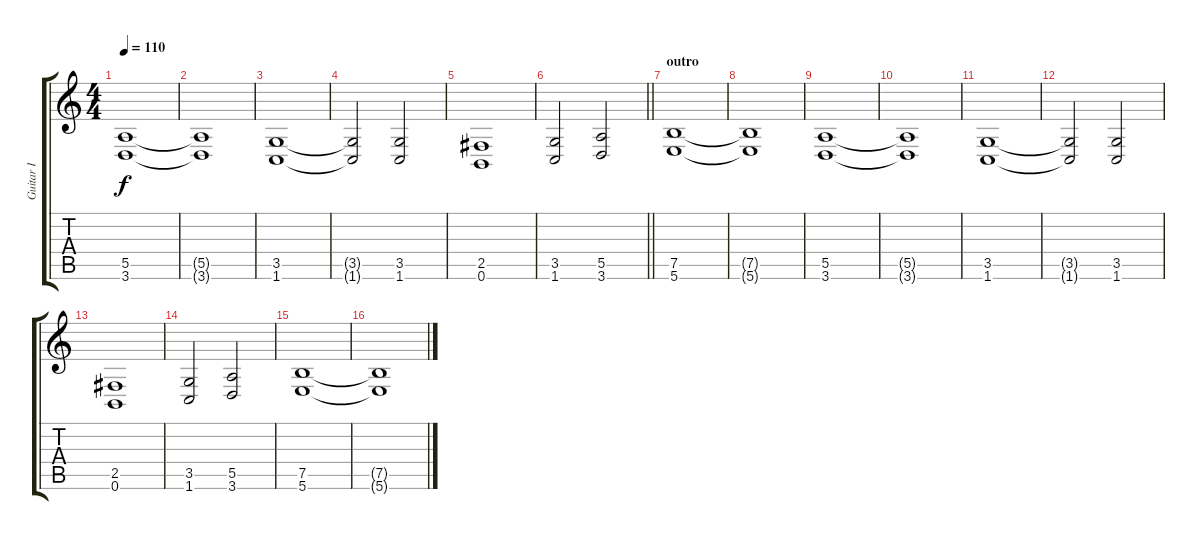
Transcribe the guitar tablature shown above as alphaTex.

\track ("Guitar I" "Guitar I") {instrument distortionguitar}
\staff {score tabs}
\tuning (B3 Gb3 D3 A2 E2 B1) {hide}
\ts (4 4)
\tempo 110
\clef g2
\ks c
(5.5 3.6).1{dy f} |
(5.5{t} 3.6{t}).1 |
(3.5 1.6).1 |
(3.5{t} 1.6{t}).2 (3.5 1.6).2 |
(2.5 0.6).1 |
\barLineRight lightlight
(3.5 1.6).2 (5.5 3.6).2 |
\section ("" "outro")
(7.5 5.6).1 |
(7.5{t} 5.6{t}).1 |
(5.5 3.6).1 |
(5.5{t} 3.6{t}).1 |
(3.5 1.6).1 |
(3.5{t} 1.6{t}).2 (3.5 1.6).2 |
(2.5 0.6).1 |
(3.5 1.6).2 (5.5 3.6).2 |
(7.5 5.6).1 |
(7.5{t} 5.6{t}).1
